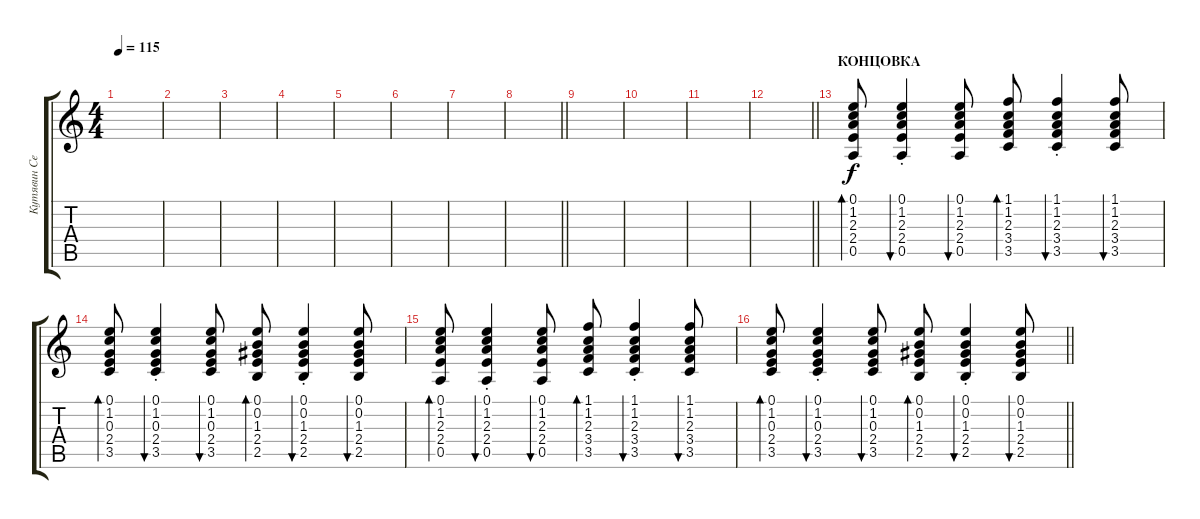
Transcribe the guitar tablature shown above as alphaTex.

\track ("Кутявин Сергей" "Кутявин Се") {instrument acousticguitarsteel}
\staff {score tabs}
\tuning (E4 B3 G3 D3 A2 E2) {hide}
\ts (4 4)
\tempo 115
\clef g2
\ks c
|
|
|
|
|
|
|
\barLineRight lightlight
|
|
|
|
\barLineRight lightlight
|
\section ("" "КОНЦОВКА")
(0.1 1.2 2.3 2.4 0.5).8{bd 60} (0.1{st} 1.2{st} 2.3{st} 2.4{st} 0.5{st}).4{bu 60} (0.1 1.2 2.3 2.4 0.5).8{bu 60} (1.1 1.2 2.3 3.4 3.5).8{bd 60} (1.1{st} 1.2{st} 2.3{st} 3.4{st} 3.5{st}).4{bu 60} (1.1 1.2 2.3 3.4 3.5).8{bu 60} |
(0.1 1.2 0.3 2.4 3.5).8{bd 60} (0.1{st} 1.2{st} 0.3{st} 2.4{st} 3.5{st}).4{bu 60} (0.1 1.2 0.3 2.4 3.5).8{bu 60} (0.1 0.2 1.3 2.4 2.5).8{bd 60} (0.1{st} 0.2{st} 1.3{st} 2.4{st} 2.5{st}).4{bu 60} (0.1 0.2 1.3 2.4 2.5).8{bu 60} |
(0.1 1.2 2.3 2.4 0.5).8{bd 60} (0.1{st} 1.2{st} 2.3{st} 2.4{st} 0.5{st}).4{bu 60} (0.1 1.2 2.3 2.4 0.5).8{bu 60} (1.1 1.2 2.3 3.4 3.5).8{bd 60} (1.1{st} 1.2{st} 2.3{st} 3.4{st} 3.5{st}).4{bu 60} (1.1 1.2 2.3 3.4 3.5).8{bu 60} |
\barLineRight lightlight
(0.1 1.2 0.3 2.4 3.5).8{bd 60} (0.1{st} 1.2{st} 0.3{st} 2.4{st} 3.5{st}).4{bu 60} (0.1 1.2 0.3 2.4 3.5).8{bu 60} (0.1 0.2 1.3 2.4 2.5).8{bd 60} (0.1{st} 0.2{st} 1.3{st} 2.4{st} 2.5{st}).4{bu 60} (0.1 0.2 1.3 2.4 2.5).8{bu 60}
